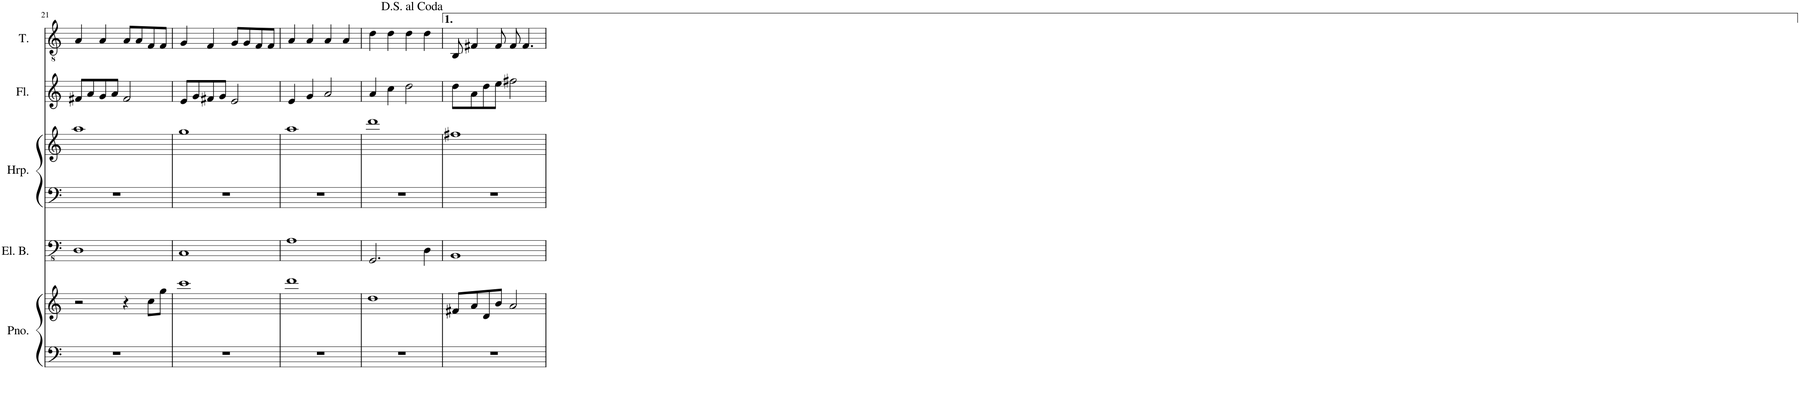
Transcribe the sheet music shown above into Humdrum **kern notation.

**kern	**kern	**kern	**kern	**kern	**kern	**kern
*part5	*part5	*part4	*part3	*part3	*part2	*part1
*staff7	*staff6	*staff5	*staff4	*staff3	*staff2	*staff1
*I"Piano	*	*I"Electric Bass	*I"Harp	*	*I"Flute	*I"Tenor
*I'Pno.	*	*I'El. B.	*I'Hrp.	*	*I'Fl.	*I'T.
!!LO:PB:g=z
*clefF4	*clefG2	*clefFv4	*clefF4	*clefG2	*clefG2	*clefGv2
*k[]	*k[]	*k[]	*k[]	*k[]	*k[]	*k[]
*M4/4	*M4/4	*M4/4	*M4/4	*M4/4	*M4/4	*M4/4
=21	=21	=21	=21	=21	=21	=21
1r	2r	1DD	1r	1aa	8f#X/L	4A/
.	.	.	.	.	8a/	.
.	.	.	.	.	8g/	4A/
.	.	.	.	.	8a/J	.
.	4r	.	.	.	2f#/	8A/L
.	.	.	.	.	.	8A/
.	8cc\L	.	.	.	.	8F/
.	8gg\J	.	.	.	.	8F/J
=22	=22	=22	=22	=22	=22	=22
1r	1ccc	1CC	1r	1gg	8e/L	4G/
.	.	.	.	.	8g/	.
.	.	.	.	.	8f#X/	4F/
.	.	.	.	.	8g/J	.
.	.	.	.	.	2e/	8G/L
.	.	.	.	.	.	8G/
.	.	.	.	.	.	8F/
.	.	.	.	.	.	8F/J
=23	=23	=23	=23	=23	=23	=23
1r	1ddd	1AA	1r	1aa	4e/	4A/
.	.	.	.	.	4g/	4A/
.	.	.	.	.	2a/	4A/
.	.	.	.	.	.	4A/
=24	=24	=24	=24	=24	=24	=24
1r	1dd	2.GGG/	1r	1ddd	4a/	4d\
.	.	.	.	.	4cc\	4d\
.	.	.	.	.	2dd\	4d\
.	.	4DD\	.	.	.	4d\
=25	=25	=25	=25	=25	=25	=25
1r	8f#X/L	1BBB	1r	1ff#X	8dd\L	8BB/
.	8a/	.	.	.	8a\	4F#X/
.	8d/	.	.	.	8dd\	.
.	8b/J	.	.	.	8ee\J	8F#/
.	2a/	.	.	.	2ff#X\	8F#/
.	.	.	.	.	.	4.F#/
=	=	=	=	=	=	=
*-	*-	*-	*-	*-	*-	*-
